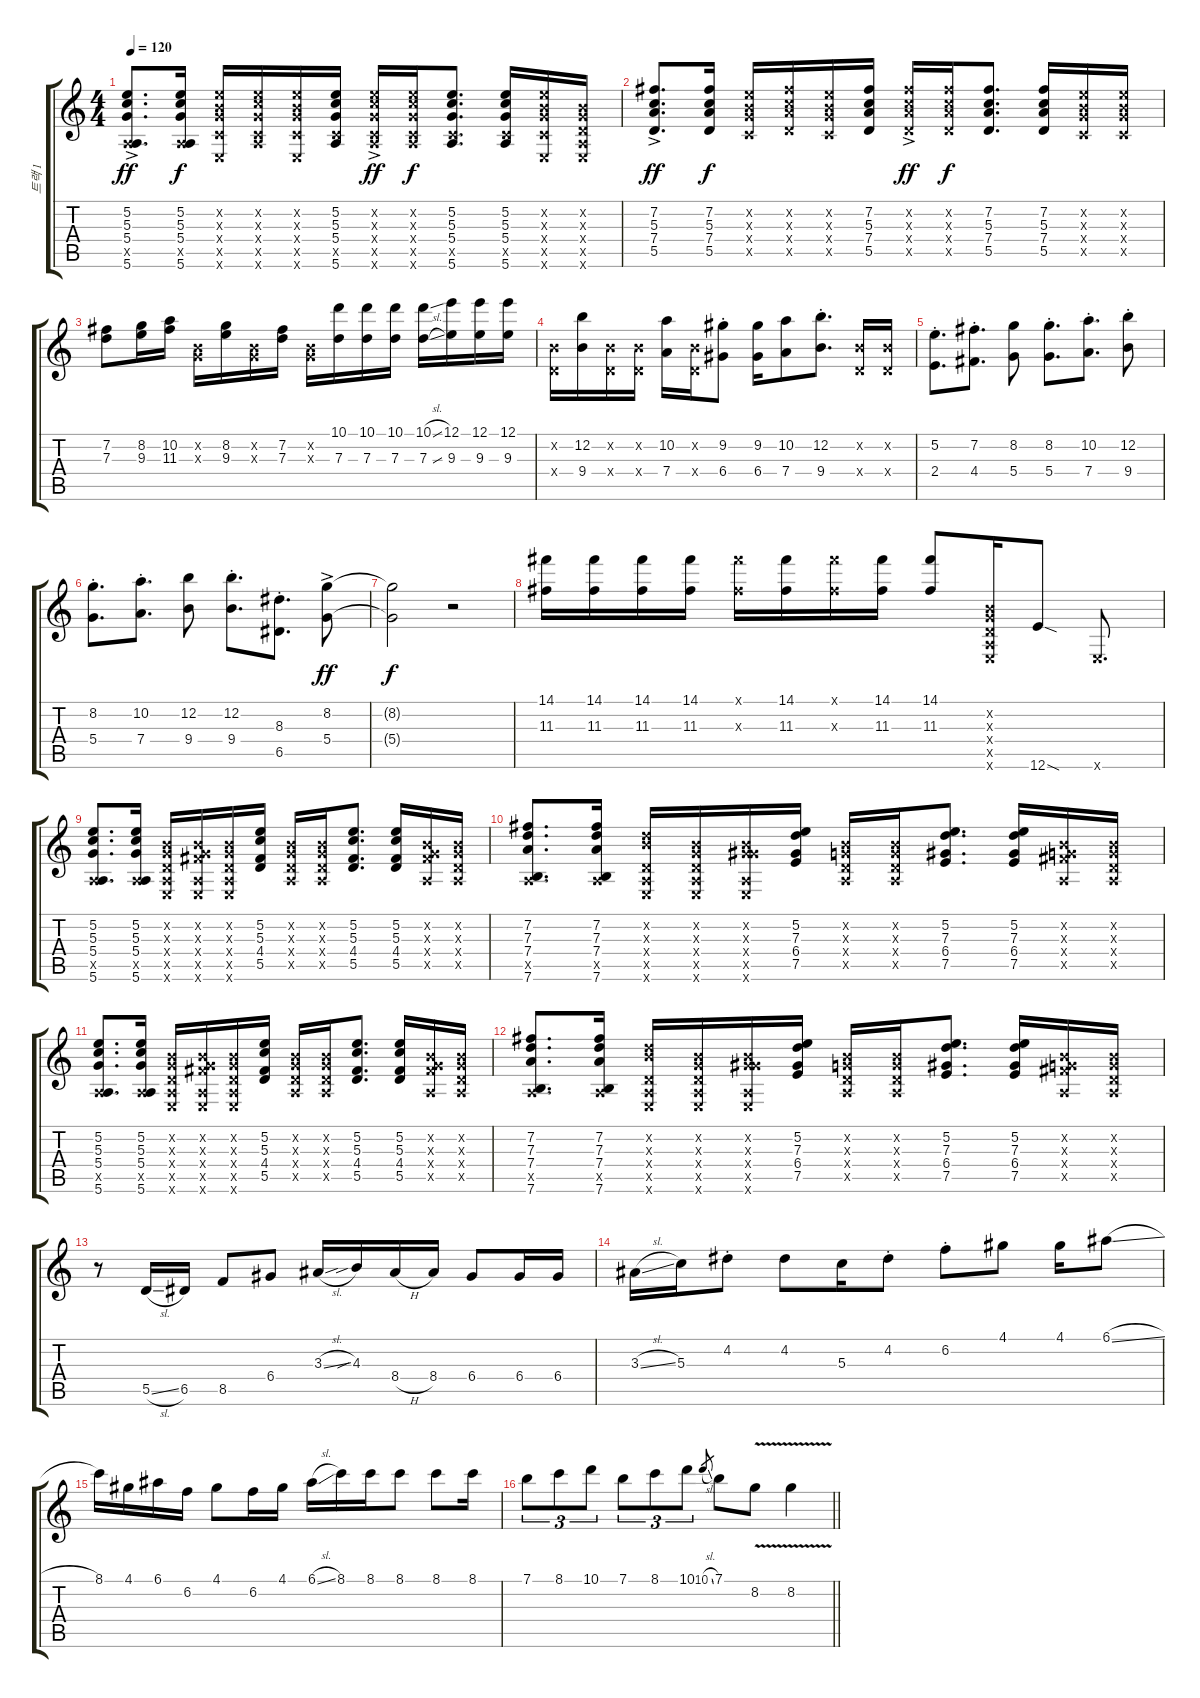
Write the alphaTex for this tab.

\track ("트랙 1" "트랙 1") {instrument acousticguitarsteel}
\staff {score tabs}
\tuning (E4 B3 G3 D3 A2 E2) {hide}
\ts (4 4)
\tempo 120
\clef g2
\ks c
(5.2{ac} 5.3{ac} 5.4{ac} 0.5{ac x} 5.6{ac}).8{d dy ff volume 10} (5.2 5.3 5.4 0.5{x} 5.6).16{dy f} (5.2{x} 4.3{x} 5.4{x} 3.5{x} 0.6{x}).16 (5.2{x} 5.3{x} 5.4{x} 3.5{x} 5.6{x}).16 (5.2{x} 4.3{x} 5.4{x} 3.5{x} 0.6{x}).16 (5.2 5.3 5.4 3.5{x} 5.6).16 (5.2{ac x} 5.3{ac x} 5.4{ac x} 3.5{ac x} 5.6{ac x}).16{dy ff} (5.2{x} 5.3{x} 5.4{x} 3.5{x} 5.6{x}).16{dy f} (5.2 5.3 5.4 3.5{x} 5.6).8{d} (5.2 5.3 5.4 3.5{x} 5.6).16 (5.2{x} 4.3{x} 5.4{x} 3.5{x} 0.6{x}).16 (0.2{x} 0.3{x} 0.4{x} 0.5{x} 0.6{x}).16 |
(7.2{ac} 5.3{ac} 7.4{ac} 5.5{ac}).8{d dy ff} (7.2 5.3 7.4 5.5).16{dy f} (5.2{x} 4.3{x} 5.4{x} 3.5{x}).16 (7.2{x} 5.3{x} 7.4{x} 5.5{x}).16 (5.2{x} 4.3{x} 5.4{x} 3.5{x}).16 (7.2 5.3 7.4 5.5).16 (7.2{ac x} 5.3{ac x} 7.4{ac x} 5.5{ac x}).16{dy ff} (7.2{x} 5.3{x} 7.4{x} 5.5{x}).16{dy f} (7.2 5.3 7.4 5.5).8{d} (7.2 5.3 7.4 5.5).16 (5.2{x} 4.3{x} 5.4{x} 3.5{x}).16 (5.2{x} 4.3{x} 5.4{x} 3.5{x}).16 |
(7.2 7.3).8{volume 12} (8.2 9.3).16 (10.2 11.3).16 (0.2{x} 0.3{x}).16 (8.2 9.3).16 (0.2{x} 0.3{x}).16 (7.2 7.3).16 (0.2{x} 0.3{x}).16 (10.1 7.3).16 (10.1 7.3).16 (10.1 7.3).16 (10.1{sl} 7.3{sl}).16 (12.1 9.3).16 (12.1 9.3).16 (12.1 9.3).16 |
(0.2{x} 0.4{x}).16 (12.2 9.4).16 (0.2{x} 0.4{x}).16 (0.2{x} 0.4{x}).16 (10.2 7.4).16 (0.2{x} 0.4{x}).16 (9.2{st} 6.4{st}).8 (9.2 6.4).16 (10.2 7.4).8 (12.2{st} 9.4{st}).8{d} (0.2{x} 0.4{x}).16 (0.2{x} 0.4{x}).16 |
(5.2{st} 2.4{st}).8{d} (7.2{st} 4.4{st}).8{d} (8.2 5.4).8 (8.2{st} 5.4{st}).8{d} (10.2{st} 7.4{st}).8{d} (12.2{st} 9.4{st}).8 |
(8.2{st} 5.4{st}).8{d} (10.2{st} 7.4{st}).8{d} (12.2 9.4).8 (12.2{st} 9.4{st}).8{d} (8.3{st} 6.5{st}).8{d} (8.2{ac} 5.4).8{dy ff} |
(8.2{t} 5.4{t}).2{dy f} r.2 |
(14.1 11.3).16{instrument acousticguitarsteel} (14.1 11.3).16 (14.1 11.3).16 (14.1 11.3).16 (14.1{x} 11.3{x}).16 (14.1 11.3).16 (14.1{x} 11.3{x}).16 (14.1 11.3).16 (14.1 11.3).8 (0.2{x} 0.3{x} 0.4{x} 0.5{x} 0.6{x}).16 12.6{sod}.8 0.6{x}.8{d} |
(5.2 5.3 5.4 0.5{x} 5.6).8{d volume 10} (5.2 5.3 5.4 0.5{x} 5.6).16 (0.2{x} 0.3{x} 0.4{x} 0.5{x} 0.6{x}).16 (0.2{x} 0.3{x} 4.4{x} 0.5{x} 0.6{x}).16 (0.2{x} 0.3{x} 0.4{x} 0.5{x} 0.6{x}).16 (5.2 5.3 4.4 5.5).16 (0.2{x} 0.3{x} 0.4{x} 0.5{x}).16 (0.2{x} 0.3{x} 0.4{x} 0.5{x}).16 (5.2 5.3 4.4 5.5).8{d} (5.2 5.3 4.4 5.5).16 (0.2{x} 0.3{x} 4.4{x} 0.5{x}).16 (0.2{x} 0.3{x} 0.4{x} 0.5{x}).16 |
(7.2 7.3 7.4 0.5{x} 7.6).8{d} (7.2 7.3 7.4 0.5{x} 7.6).16 (0.2{x} 7.3{x} 0.4{x} 0.5{x} 0.6{x}).16 (0.2{x} 0.3{x} 0.4{x} 0.5{x} 0.6{x}).16 (0.2{x} 0.3{x} 6.4{x} 0.5{x} 0.6{x}).16 (5.2 7.3 6.4 7.5).16 (0.2{x} 0.3{x} 0.4{x} 0.5{x}).16 (0.2{x} 0.3{x} 0.4{x} 0.5{x}).16 (5.2 7.3 6.4 7.5).8{d} (5.2 7.3 6.4 7.5).16 (0.2{x} 0.3{x} 4.4{x} 0.5{x}).16 (0.2{x} 0.3{x} 0.4{x} 0.5{x}).16 |
(5.2 5.3 5.4 0.5{x} 5.6).8{d volume 10} (5.2 5.3 5.4 0.5{x} 5.6).16 (0.2{x} 0.3{x} 0.4{x} 0.5{x} 0.6{x}).16 (0.2{x} 0.3{x} 4.4{x} 0.5{x} 0.6{x}).16 (0.2{x} 0.3{x} 0.4{x} 0.5{x} 0.6{x}).16 (5.2 5.3 4.4 5.5).16 (0.2{x} 0.3{x} 0.4{x} 0.5{x}).16 (0.2{x} 0.3{x} 0.4{x} 0.5{x}).16 (5.2 5.3 4.4 5.5).8{d} (5.2 5.3 4.4 5.5).16 (0.2{x} 0.3{x} 4.4{x} 0.5{x}).16 (0.2{x} 0.3{x} 0.4{x} 0.5{x}).16 |
(7.2 7.3 7.4 0.5{x} 7.6).8{d} (7.2 7.3 7.4 0.5{x} 7.6).16 (0.2{x} 7.3{x} 0.4{x} 0.5{x} 0.6{x}).16 (0.2{x} 0.3{x} 0.4{x} 0.5{x} 0.6{x}).16 (0.2{x} 0.3{x} 6.4{x} 0.5{x} 0.6{x}).16 (5.2 7.3 6.4 7.5).16 (0.2{x} 0.3{x} 0.4{x} 0.5{x}).16 (0.2{x} 0.3{x} 0.4{x} 0.5{x}).16 (5.2 7.3 6.4 7.5).8{d} (5.2 7.3 6.4 7.5).16 (0.2{x} 0.3{x} 4.4{x} 0.5{x}).16 (0.2{x} 0.3{x} 0.4{x} 0.5{x}).16 |
r.8{volume 12} 5.5{sl}.16 6.5.16 8.5.8 6.4.8 3.3{sl}.16 4.3{sib}.16 8.4{h}.16 8.4.16 6.4.8 6.4.16 6.4.16 |
3.3{sl}.16 5.3.16 4.2{st}.8 4.2.8 5.3.16 4.2{st}.8 6.2{st}.8 4.1.8 4.1.16 6.1{sl}.8 |
8.1.16 4.1.16 6.1.16 6.2.16 4.1.8 6.2.16 4.1.16 6.1{sl}.16 8.1.16 8.1.16 8.1.8 8.1.8 8.1.16 |
\barLineRight lightlight
7.1.8{tu (3 2)} 8.1.8{tu (3 2)} 10.1.8{tu (3 2)} 7.1.8{tu (3 2)} 8.1.8{tu (3 2)} 10.1.8{tu (3 2)} 10.1{sl}.8{gr} 7.1.8 8.2{v}.8 8.2{v}.4
